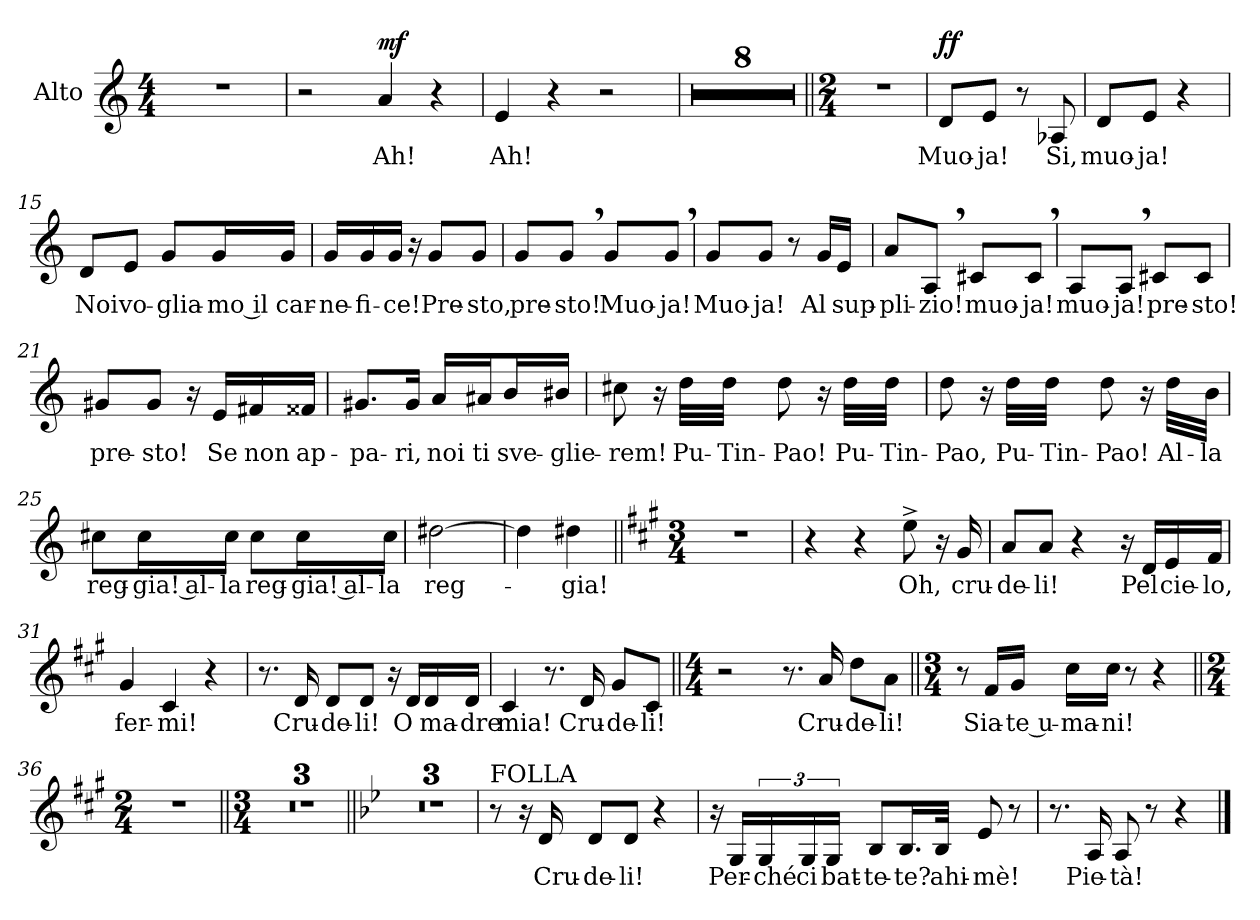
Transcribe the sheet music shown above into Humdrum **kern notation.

**kern	**text	**dynam
*part1	*part1	*part1
*staff1	*staff1	*staff1
*I"Alto	*	*
*I'A.	*	*
*clefG2	*	*
*k[]	*	*
*M4/4	*	*
=1	=1	=1
1r	.	.
=2	=2	=2
2r	.	.
!	!LO:LY:b	!LO:DY:a
4a/	Ah!	mf
4r	.	.
=3	=3	=3
!	!LO:LY:b	!
4e/	Ah!	.
4r	.	.
2r	.	.
=4	=4	=4
1r	.	.
!!LO:PB:g=z
=5	=5	=5
1r	.	.
=6	=6	=6
1r	.	.
=7	=7	=7
1r	.	.
!!LO:LB:g=z
=8	=8	=8
1r	.	.
=9	=9	=9
1r	.	.
=10	=10	=10
1r	.	.
!!LO:LB:g=z
=11	=11	=11
1r	.	.
=12||	=12||	=12||
*M2/4	*	*
2r	.	.
!!LO:PB:g=z
=13	=13	=13
!	!LO:LY:b	!LO:DY:a
8d/L	Muo-	ff
!	!LO:LY:b	!
8e/J	-ja!	.
8r	.	.
!	!LO:LY:b	!
8A-X/	Si,	.
=14	=14	=14
!	!LO:LY:b	!
8d/L	muo-	.
!	!LO:LY:b	!
8e/J	-ja!	.
4r	.	.
=15	=15	=15
!	!LO:LY:b	!
8d/L	Noi	.
!	!LO:LY:b	!
8e/J	vo-	.
!	!LO:LY:b	!
8g/L	-glia-	.
!	!LO:LY:b	!
16g/L	-mo il	.
!	!LO:LY:b	!
16g/JJ	car-	.
=16	=16	=16
!	!LO:LY:b	!
16g/LL	-ne-	.
!	!LO:LY:b	!
16g/	-fi-	.
!	!LO:LY:b	!
16g/JJ	-ce!	.
16r	.	.
!	!LO:LY:b	!
8g/L	Pre-	.
!	!LO:LY:b	!
8g/J	-sto,	.
!!LO:PB:g=z
=17	=17	=17
!	!LO:LY:b	!
8g/L	pre-	.
!	!LO:LY:b	!
8g,/J	-sto!	.
!	!LO:LY:b	!
8g/L	Muo-	.
!	!LO:LY:b	!
8g,/J	-ja!	.
=18	=18	=18
!	!LO:LY:b	!
8g/L	Muo-	.
!	!LO:LY:b	!
8g/J	-ja!	.
8r	.	.
!	!LO:LY:b	!
16g/LL	Al	.
!	!LO:LY:b	!
16e/JJ	sup-	.
=19	=19	=19
!	!LO:LY:b	!
8a/L	-pli-	.
!	!LO:LY:b	!
8A,/J	-zio!	.
!	!LO:LY:b	!
8c#X/L	muo-	.
!	!LO:LY:b	!
8c#,/J	-ja!	.
!!LO:PB:g=z
=20	=20	=20
!	!LO:LY:b	!
8A/L	muo-	.
!	!LO:LY:b	!
8A,/J	-ja!	.
!	!LO:LY:b	!
8c#X/L	pre-	.
!	!LO:LY:b	!
8c#/J	-sto!	.
=21	=21	=21
!	!LO:LY:b	!
8g#X/L	pre-	.
!	!LO:LY:b	!
8g#/J	-sto!	.
16r	.	.
!	!LO:LY:b	!
16e/LL	Se	.
!	!LO:LY:b	!
16f#X/	non	.
!	!LO:LY:b	!
16f##X/JJ	ap-	.
=22	=22	=22
!	!LO:LY:b	!
8.g#X/L	-pa-	.
!	!LO:LY:b	!
16g#/Jk	-ri,	.
!	!LO:LY:b	!
16a/LL	noi	.
!	!LO:LY:b	!
16a#X/J	ti	.
!	!LO:LY:b	!
16b/L	sve-	.
!	!LO:LY:b	!
16b#X/JJ	-glie-	.
!!LO:PB:g=z
=23	=23	=23
!	!LO:LY:b	!
8cc#X\	-rem!	.
16r	.	.
!	!LO:LY:b	!
32dd\LLL	Pu-	.
!	!LO:LY:b	!
32dd\JJJ	-Tin-	.
!	!LO:LY:b	!
8dd\	-Pao!	.
16r	.	.
!	!LO:LY:b	!
32dd\LLL	Pu-	.
!	!LO:LY:b	!
32dd\JJJ	-Tin-	.
=24	=24	=24
!	!LO:LY:b	!
8dd\	-Pao,	.
16r	.	.
!	!LO:LY:b	!
32dd\LLL	Pu-	.
!	!LO:LY:b	!
32dd\JJJ	-Tin-	.
!	!LO:LY:b	!
8dd\	-Pao!	.
16r	.	.
!	!LO:LY:b	!
32dd\LLL	Al-	.
!	!LO:LY:b	!
32b\JJJ	-la	.
!!LO:PB:g=z
=25	=25	=25
!	!LO:LY:b	!
8cc#X\L	reg-	.
!	!LO:LY:b	!
16cc#\L	-gia! al-	.
!	!LO:LY:b	!
16cc#\JJ	-la	.
!	!LO:LY:b	!
8cc#\L	reg-	.
!	!LO:LY:b	!
16cc#\L	-gia! al-	.
!	!LO:LY:b	!
16cc#\JJ	-la	.
=26	=26	=26
!	!LO:LY:b	!
[2dd#X\	reg-	.
=27	=27	=27
4dd#\]	.	.
!	!LO:LY:b	!
4dd#X\	-gia!	.
!!LO:PB:g=z
=28||	=28||	=28||
*k[f#c#g#]	*	*
*M3/4	*	*
2.r	.	.
=29	=29	=29
4r	.	.
4r	.	.
!	!LO:LY:b	!
8ee^\	Oh,	.
16r	.	.
!	!LO:LY:b	!
16g#/	cru-	.
!!LO:PB:g=z
=30	=30	=30
!	!LO:LY:b	!
8a/L	-de-	.
!	!LO:LY:b	!
8a/J	-li!	.
4r	.	.
16r	.	.
!	!LO:LY:b	!
16d/LL	Pel	.
!	!LO:LY:b	!
16e/	cie-	.
!	!LO:LY:b	!
16f#/JJ	-lo,	.
=31	=31	=31
!	!LO:LY:b	!
4g#/	fer-	.
!	!LO:LY:b	!
4c#/	-mi!	.
4r	.	.
!!LO:PB:g=z
=32	=32	=32
8.r	.	.
!	!LO:LY:b	!
16d/	Cru-	.
!	!LO:LY:b	!
8d/L	-de-	.
!	!LO:LY:b	!
8d/J	-li!	.
16r	.	.
!	!LO:LY:b	!
16d/LL	O	.
!	!LO:LY:b	!
16d/	ma-	.
!	!LO:LY:b	!
16d/JJ	-dre	.
=33	=33	=33
!	!LO:LY:b	!
4c#/	mia!	.
8.r	.	.
!	!LO:LY:b	!
16d/	Cru-	.
!	!LO:LY:b	!
8g#/L	-de-	.
!	!LO:LY:b	!
8c#/J	-li!	.
!!LO:PB:g=z
=34||	=34||	=34||
*M4/4	*	*
2r	.	.
8.r	.	.
!	!LO:LY:b	!
16a/	Cru-	.
!	!LO:LY:b	!
8dd\L	-de-	.
!	!LO:LY:b	!
8a\J	-li!	.
!!LO:PB:g=z
=35||	=35||	=35||
*M3/4	*	*
8r	.	.
!	!LO:LY:b	!
16f#/LL	Sia-	.
!	!LO:LY:b	!
16g#/JJ	-te u-	.
!	!LO:LY:b	!
16cc#\LL	-ma-	.
!	!LO:LY:b	!
16cc#\JJ	-ni!	.
8r	.	.
4r	.	.
=36||	=36||	=36||
*M2/4	*	*
2r	.	.
!!LO:PB:g=z
=37||	=37||	=37||
*M3/4	*	*
2.r	.	.
=38	=38	=38
2.r	.	.
!!LO:LB:g=z
=39	=39	=39
2.r	.	.
=40||	=40||	=40||
*k[b-e-]	*	*
2.r	.	.
=41	=41	=41
2.r	.	.
!!LO:PB:g=z
=42	=42	=42
2.r	.	.
=43	=43	=43
!LO:TX:a:t=FOLLA	!	!
8r	.	.
16r	.	.
!	!LO:LY:b	!
16d/	Cru-	.
!	!LO:LY:b	!
8d/L	-de-	.
!	!LO:LY:b	!
8d/J	-li!	.
4r	.	.
!!LO:PB:g=z
=44	=44	=44
16r	.	.
!	!LO:LY:b	!
16G/LL	Per-	.
!	!LO:LY:b	!
24G/	-ché	.
!	!LO:LY:b	!
24G/	ci	.
!	!LO:LY:b	!
24G/JJ	bat-	.
!	!LO:LY:b	!
8B-/L	-te-	.
!	!LO:LY:b	!
16.B-/L	-te?	.
!	!LO:LY:b	!
32B-/JJk	ahi-	.
!	!LO:LY:b	!
8e-/	-mè!	.
8r	.	.
=45	=45	=45
8.r	.	.
!	!LO:LY:b	!
16A/	Pie-	.
!	!LO:LY:b	!
8A/	-tà!	.
8r	.	.
4r	.	.
==	==	==
*-	*-	*-
